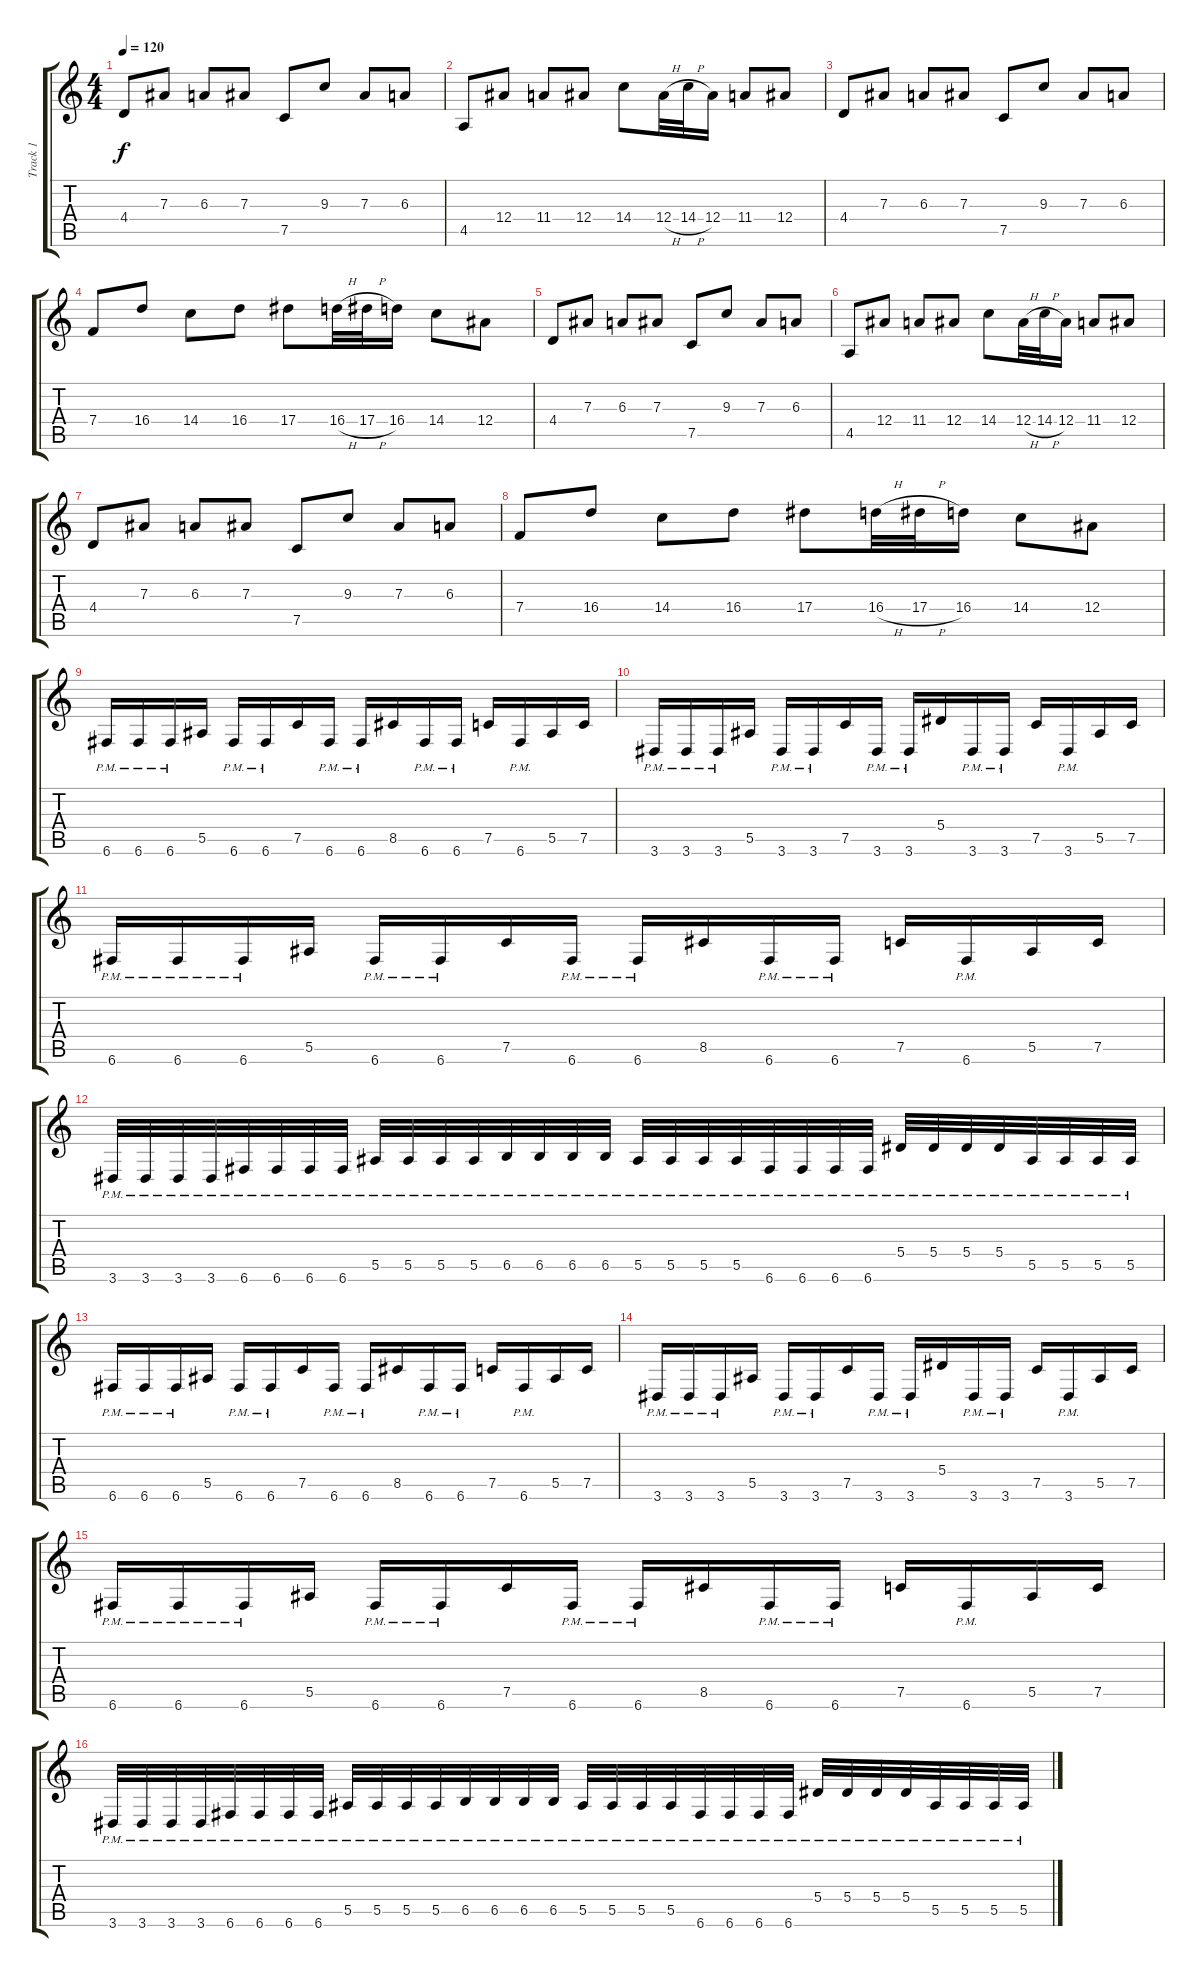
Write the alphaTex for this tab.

\track ("Track 1" "Track 1") {instrument distortionguitar}
\staff {score tabs}
\tuning (C4 G3 Eb3 Bb2 F2 C2) {hide}
\ts (4 4)
\tempo 120
\clef g2
\ks c
4.4.8{dy f} 7.3.8 6.3.8 7.3.8 7.5.8 9.3.8 7.3.8 6.3.8 |
4.5.8 12.4.8 11.4.8 12.4.8 14.4.8 12.4{h}.32 14.4{h}.32 12.4.16 11.4.8 12.4.8 |
4.4.8 7.3.8 6.3.8 7.3.8 7.5.8 9.3.8 7.3.8 6.3.8 |
7.4.8 16.4.8 14.4.8 16.4.8 17.4.8 16.4{h}.32 17.4{h}.32 16.4.16 14.4.8 12.4.8 |
4.4.8 7.3.8 6.3.8 7.3.8 7.5.8 9.3.8 7.3.8 6.3.8 |
4.5.8 12.4.8 11.4.8 12.4.8 14.4.8 12.4{h}.32 14.4{h}.32 12.4.16 11.4.8 12.4.8 |
4.4.8 7.3.8 6.3.8 7.3.8 7.5.8 9.3.8 7.3.8 6.3.8 |
7.4.8 16.4.8 14.4.8 16.4.8 17.4.8 16.4{h}.32 17.4{h}.32 16.4.16 14.4.8 12.4.8 |
6.6{pm}.16 6.6{pm}.16 6.6{pm}.16 5.5.16 6.6{pm}.16 6.6{pm}.16 7.5.16 6.6{pm}.16 6.6{pm}.16 8.5.16 6.6{pm}.16 6.6{pm}.16 7.5.16 6.6{pm}.16 5.5.16 7.5.16 |
3.6{pm}.16 3.6{pm}.16 3.6{pm}.16 5.5.16 3.6{pm}.16 3.6{pm}.16 7.5.16 3.6{pm}.16 3.6{pm}.16 5.4.16 3.6{pm}.16 3.6{pm}.16 7.5.16 3.6{pm}.16 5.5.16 7.5.16 |
6.6{pm}.16 6.6{pm}.16 6.6{pm}.16 5.5.16 6.6{pm}.16 6.6{pm}.16 7.5.16 6.6{pm}.16 6.6{pm}.16 8.5.16 6.6{pm}.16 6.6{pm}.16 7.5.16 6.6{pm}.16 5.5.16 7.5.16 |
3.6{pm}.32 3.6{pm}.32 3.6{pm}.32 3.6{pm}.32 6.6{pm}.32 6.6{pm}.32 6.6{pm}.32 6.6{pm}.32 5.5{pm}.32 5.5{pm}.32 5.5{pm}.32 5.5{pm}.32 6.5{pm}.32 6.5{pm}.32 6.5{pm}.32 6.5{pm}.32 5.5{pm}.32 5.5{pm}.32 5.5{pm}.32 5.5{pm}.32 6.6{pm}.32 6.6{pm}.32 6.6{pm}.32 6.6{pm}.32 5.4{pm}.32 5.4{pm}.32 5.4{pm}.32 5.4{pm}.32 5.5{pm}.32 5.5{pm}.32 5.5{pm}.32 5.5{pm}.32 |
6.6{pm}.16 6.6{pm}.16 6.6{pm}.16 5.5.16 6.6{pm}.16 6.6{pm}.16 7.5.16 6.6{pm}.16 6.6{pm}.16 8.5.16 6.6{pm}.16 6.6{pm}.16 7.5.16 6.6{pm}.16 5.5.16 7.5.16 |
3.6{pm}.16 3.6{pm}.16 3.6{pm}.16 5.5.16 3.6{pm}.16 3.6{pm}.16 7.5.16 3.6{pm}.16 3.6{pm}.16 5.4.16 3.6{pm}.16 3.6{pm}.16 7.5.16 3.6{pm}.16 5.5.16 7.5.16 |
6.6{pm}.16 6.6{pm}.16 6.6{pm}.16 5.5.16 6.6{pm}.16 6.6{pm}.16 7.5.16 6.6{pm}.16 6.6{pm}.16 8.5.16 6.6{pm}.16 6.6{pm}.16 7.5.16 6.6{pm}.16 5.5.16 7.5.16 |
3.6{pm}.32 3.6{pm}.32 3.6{pm}.32 3.6{pm}.32 6.6{pm}.32 6.6{pm}.32 6.6{pm}.32 6.6{pm}.32 5.5{pm}.32 5.5{pm}.32 5.5{pm}.32 5.5{pm}.32 6.5{pm}.32 6.5{pm}.32 6.5{pm}.32 6.5{pm}.32 5.5{pm}.32 5.5{pm}.32 5.5{pm}.32 5.5{pm}.32 6.6{pm}.32 6.6{pm}.32 6.6{pm}.32 6.6{pm}.32 5.4{pm}.32 5.4{pm}.32 5.4{pm}.32 5.4{pm}.32 5.5{pm}.32 5.5{pm}.32 5.5{pm}.32 5.5{pm}.32
